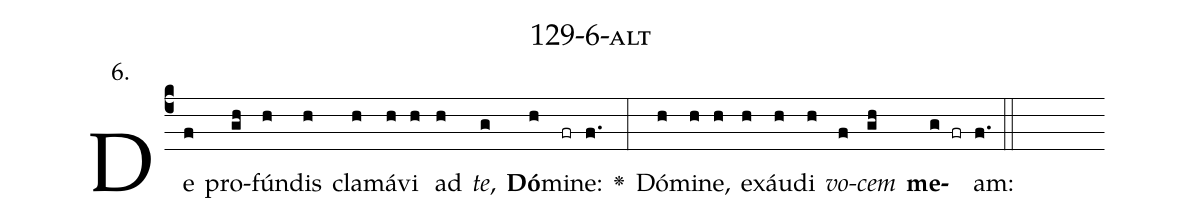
name: 129-6-alt;
annotation: 6.;
%%
(c4)De(f) pro(gh)fún(h)dis(h) cla(h)má(h)vi(h) ad(h) <i>te</i>,(g) <b>Dó</b>(h)mi(fr)ne:(f.) <v>\greheightstar</v>(:) Dó(h)mi(h)ne,(h) ex(h)áu(h)di(h) <i>vo</i>(f)<i>cem</i>(gh) <b>me</b>(g fr)am:(f.) (::)


%E(h) u(h) o(f) u(gh) a(g) e.(f.) (::)
